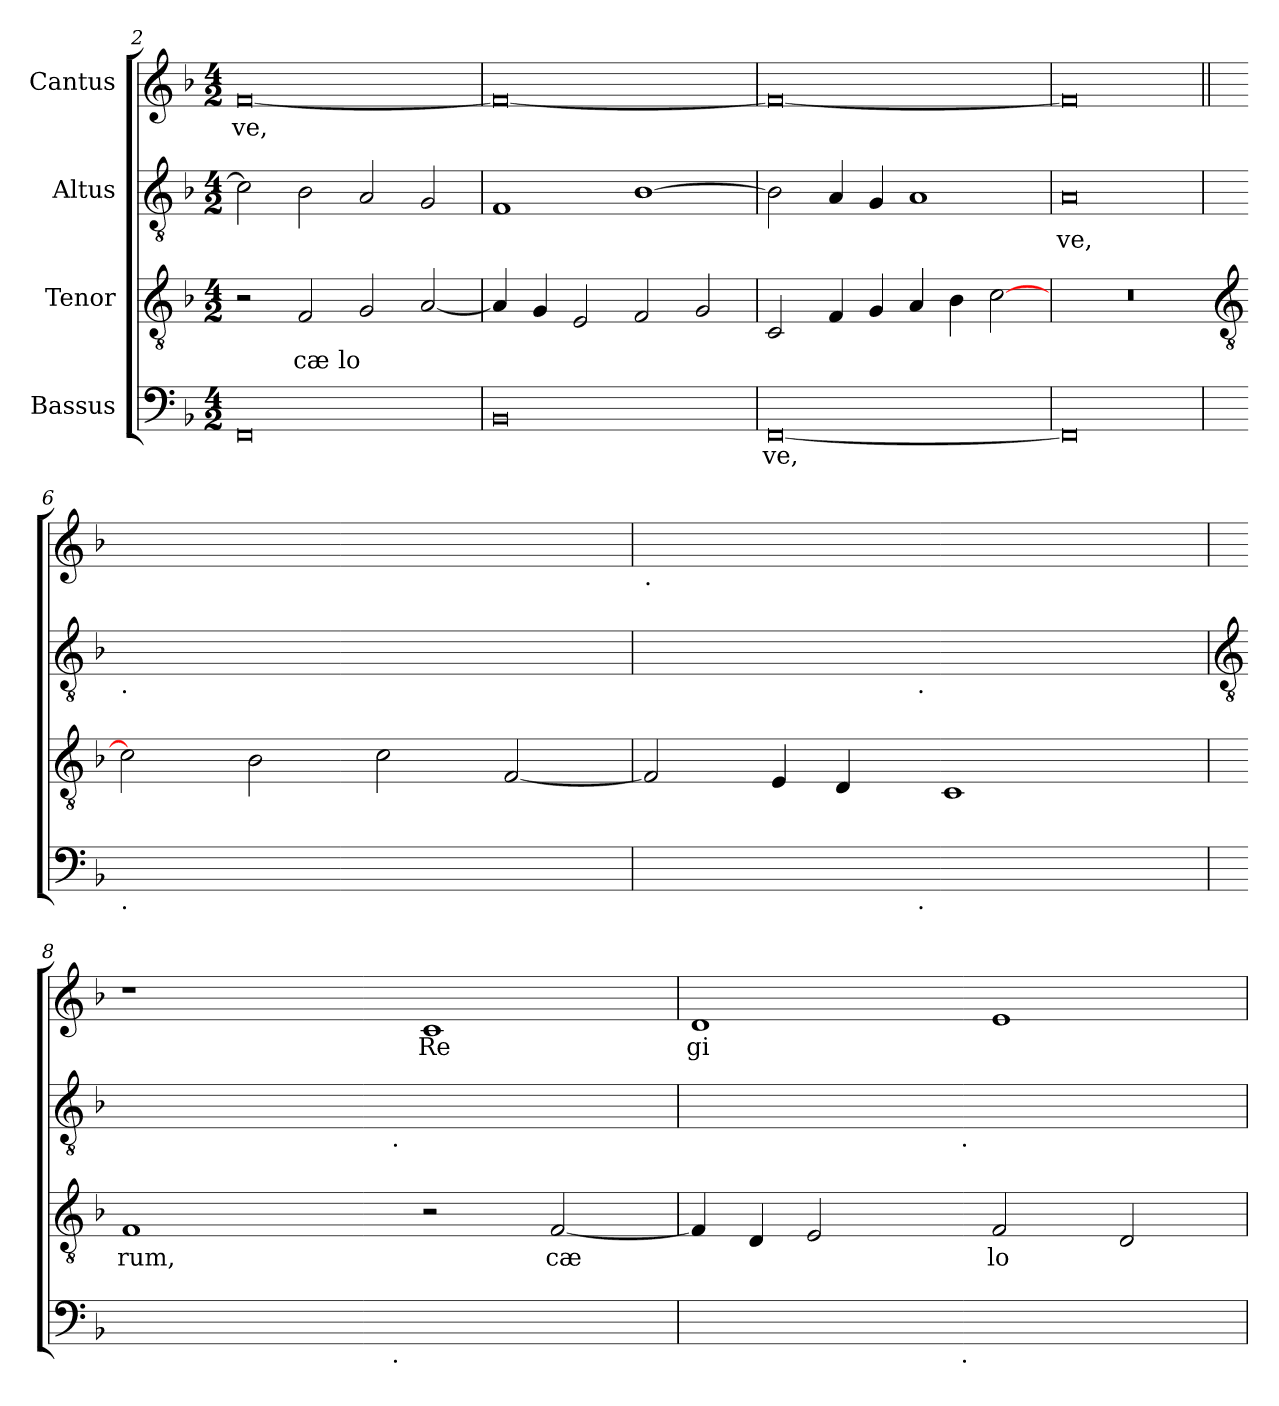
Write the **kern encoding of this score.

**kern	**text	**kern	**text	**kern	**text	**kern	**text
*part4	*part4	*part3	*part3	*part2	*part2	*part1	*part1
*staff4	*staff4	*staff3	*staff3	*staff2	*staff2	*staff1	*staff1
*I"Bassus	*	*I"Tenor	*	*I"Altus	*	*I"Cantus	*
!!LO:LB:g=z
*clefF4	*	*clefGv2	*	*clefGv2	*	*clefG2	*
*k[b-]	*	*k[b-]	*	*k[b-]	*	*k[b-]	*
*F:	*	*F:	*	*F:	*	*F:	*
*M4/2	*	*M4/2	*	*M4/2	*	*M4/2	*
=2	=2	=2	=2	=2	=2	=2	=2
!	!	!	!	!	!	!	!LO:LY:b
0FF	.	2r	.	2c\]	.	[0f	ve,
!	!	!	!LO:LY:b	!	!	!	!
.	.	2F/	cæ	2B-\	.	.	.
!	!	!	!LO:LY:b	!	!	!	!
.	.	2G/	lo	2A/	.	.	.
.	.	[2A/	.	2G/	.	.	.
=3	=3	=3	=3	=3	=3	=3	=3
0BB-	.	4A/]	.	1F	.	0f_	.
.	.	4G/	.	.	.	.	.
.	.	2E/	.	.	.	.	.
.	.	2F/	.	[1B-	.	.	.
.	.	2G/	.	.	.	.	.
=4	=4	=4	=4	=4	=4	=4	=4
!	!LO:LY:b	!	!	!	!	!	!
[0FF	-ve,	2C/	.	2B-\]	.	0f_	.
.	.	4F/	.	4A/	.	.	.
.	.	4G/	.	4G/	.	.	.
.	.	4A/	.	1A	.	.	.
.	.	4B-\	.	.	.	.	.
.	.	[2c\	.	.	.	.	.
=5	=5	=5	=5	=5	=5	=5	=5
!	!	!	!	!	!LO:LY:b	!	!
0FF]	.	0r	.	0A	-ve,	0f]	.
!!LO:LB:g=z
=6	=6||	=6	=6||	=6	=6||	=6||	=6||
*	*	*clefGv2	*	*	*	*	*
!	!	!	!	!LO:TX:b:t=.	!	!	!
!LO:TX:b:t=.	!	!	!	!	!	!	!
8ryy	.	2c\]	.	8ryy	.	4ryy	.
4ryy	.	.	.	4ryy	.	.	.
.	.	.	.	.	.	4ryy	.
4ryy	.	.	.	4ryy	.	.	.
.	.	2B-\	.	.	.	4ryy	.
4ryy	.	.	.	4ryy	.	.	.
.	.	.	.	.	.	4ryy	.
4ryy	.	.	.	4ryy	.	.	.
.	.	2c\	.	.	.	4ryy	.
4ryy	.	.	.	4ryy	.	.	.
.	.	.	.	.	.	4ryy	.
4ryy	.	.	.	4ryy	.	.	.
.	.	[2F/	.	.	.	4ryy	.
4ryy	.	.	.	4ryy	.	.	.
.	.	.	.	.	.	4ryy	.
8ryy	.	.	.	8ryy	.	.	.
=7	=7	=7	=7	=7	=7	=7	=7
!	!	!	!	!	!	!LO:TX:b:t=.	!
4ryy	.	2F/]	.	4ryy	.	8ryy	.
.	.	.	.	.	.	4ryy	.
4ryy	.	.	.	4ryy	.	.	.
.	.	.	.	.	.	4ryy	.
4ryy	.	4E/	.	4ryy	.	.	.
.	.	.	.	.	.	4ryy	.
32ryy	.	4D/	.	32ryy	.	.	.
32ryy	.	.	.	32ryy	.	.	.
32ryy	.	.	.	32ryy	.	.	.
32ryy	.	.	.	32ryy	.	.	.
32ryy	.	.	.	32ryy	.	4ryy	.
32ryy	.	.	.	32ryy	.	.	.
!	!	!	!	!LO:TX:b:t=.	!	!	!
!LO:TX:b:t=.	!	!	!	!	!	!	!
32ryy	.	.	.	32ryy	.	.	.
4ryy	.	.	.	4ryy	.	.	.
.	.	1C	.	.	.	.	.
.	.	.	.	.	.	4ryy	.
4ryy	.	.	.	4ryy	.	.	.
.	.	.	.	.	.	4ryy	.
4ryy	.	.	.	4ryy	.	.	.
.	.	.	.	.	.	4ryy	.
4ryy	.	.	.	4ryy	.	.	.
.	.	.	.	.	.	8ryy	.
32ryy	.	.	.	32ryy	.	.	.
!!LO:LB:g=z
=8	=8	=8	=8	=8	=8	=8	=8
*	*	*	*	*clefGv2	*	*	*
!	!	!	!LO:LY:b	!	!	!	!
4ryy	.	1F	rum,	4ryy	.	1r	.
4ryy	.	.	.	4ryy	.	.	.
4ryy	.	.	.	4ryy	.	.	.
32ryy	.	.	.	32ryy	.	.	.
32ryy	.	.	.	32ryy	.	.	.
32ryy	.	.	.	32ryy	.	.	.
32ryy	.	.	.	32ryy	.	.	.
32ryy	.	.	.	32ryy	.	.	.
32ryy	.	.	.	32ryy	.	.	.
!	!	!	!	!LO:TX:b:t=.	!	!	!
!LO:TX:b:t=.	!	!	!	!	!	!	!
32ryy	.	.	.	32ryy	.	.	.
4ryy	.	.	.	4ryy	.	.	.
!	!	!	!	!	!	!	!LO:LY:b
.	.	2r	.	.	.	1c	Re
4ryy	.	.	.	4ryy	.	.	.
4ryy	.	.	.	4ryy	.	.	.
!	!	!	!LO:LY:b	!	!	!	!
.	.	[2F/	cæ	.	.	.	.
4ryy	.	.	.	4ryy	.	.	.
32ryy	.	.	.	32ryy	.	.	.
=9	=9	=9	=9	=9	=9	=9	=9
!	!	!	!	!	!	!	!LO:LY:b
4ryy	.	4F/]	.	4ryy	.	1d	gi
4ryy	.	4D/	.	4ryy	.	.	.
4ryy	.	2E/	.	4ryy	.	.	.
32ryy	.	.	.	32ryy	.	.	.
32ryy	.	.	.	32ryy	.	.	.
32ryy	.	.	.	32ryy	.	.	.
32ryy	.	.	.	32ryy	.	.	.
32ryy	.	.	.	32ryy	.	.	.
32ryy	.	.	.	32ryy	.	.	.
!	!	!	!	!LO:TX:b:t=.	!	!	!
!LO:TX:b:t=.	!	!	!	!	!	!	!
32ryy	.	.	.	32ryy	.	.	.
4ryy	.	.	.	4ryy	.	.	.
!	!	!	!LO:LY:b	!	!	!	!
.	.	2F/	lo	.	.	1e	.
4ryy	.	.	.	4ryy	.	.	.
4ryy	.	.	.	4ryy	.	.	.
.	.	2D/	.	.	.	.	.
4ryy	.	.	.	4ryy	.	.	.
32ryy	.	.	.	32ryy	.	.	.
=	=	=	=	=	=	=	=
*-	*-	*-	*-	*-	*-	*-	*-
